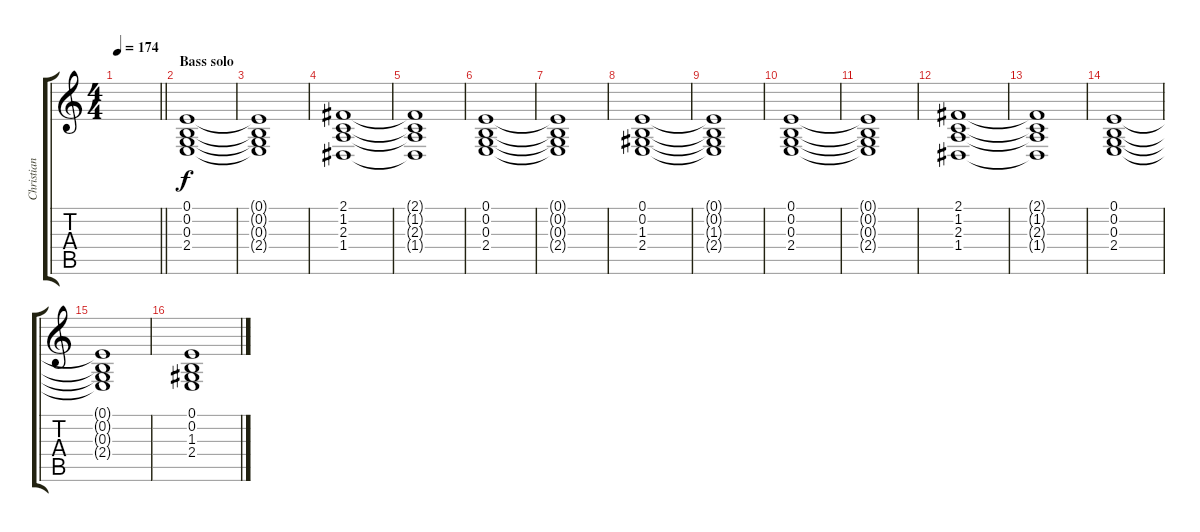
\track ("Christian L. (Keyboard 2)" "Christian ") {instrument choiraahs}
\staff {score tabs}
\tuning (E4 B3 G3 D3 A2 E2) {hide}
\ts (4 4)
\tempo 174
\clef g2
\barLineRight lightlight
\ks c
|
\section ("" "Bass solo")
(0.1 0.2 0.3 2.4).1 |
(0.1{t} 0.2{t} 0.3{t} 2.4{t}).1 |
(2.1 1.2 2.3 1.4).1 |
(2.1{t} 1.2{t} 2.3{t} 1.4{t}).1 |
(0.1 0.2 0.3 2.4).1 |
(0.1{t} 0.2{t} 0.3{t} 2.4{t}).1 |
(0.1 0.2 1.3 2.4).1 |
(0.1{t} 0.2{t} 1.3{t} 2.4{t}).1 |
(0.1 0.2 0.3 2.4).1 |
(0.1{t} 0.2{t} 0.3{t} 2.4{t}).1 |
(2.1 1.2 2.3 1.4).1 |
(2.1{t} 1.2{t} 2.3{t} 1.4{t}).1 |
(0.1 0.2 0.3 2.4).1 |
(0.1{t} 0.2{t} 0.3{t} 2.4{t}).1 |
(0.1 0.2 1.3 2.4).1
